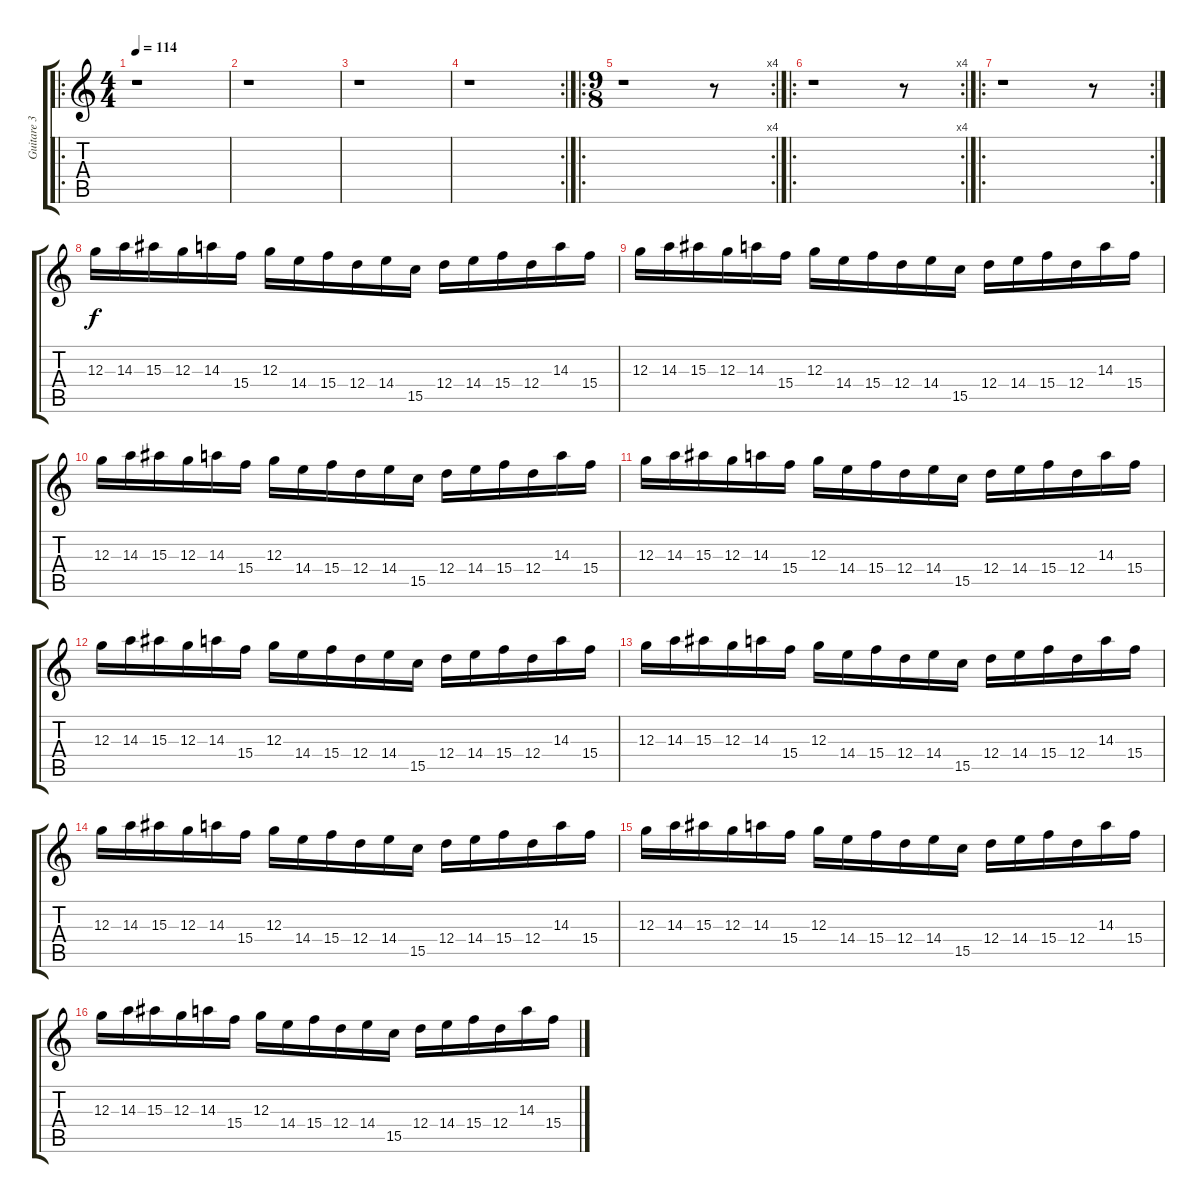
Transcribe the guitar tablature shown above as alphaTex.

\track ("Guitare 3 + solo" "Guitare 3 ") {instrument distortionguitar}
\staff {score tabs}
\tuning (E4 B3 G3 D3 A2 E2) {hide}
\ro
\ts (4 4)
\tempo 114
\clef g2
\ks c
r.1{dy f instrument distortionguitar} |
r.1 |
r.1 |
\rc 2
r.1 |
\ro
\rc 4
\ts (9 8)
r.1 r.8 |
\ro
\rc 4
r.1 r.8 |
\ro
\rc 2
r.1 r.8 |
12.3.16 14.3.16 15.3.16 12.3.16 14.3.16 15.4.16 12.3.16 14.4.16 15.4.16 12.4.16 14.4.16 15.5.16 12.4.16 14.4.16 15.4.16 12.4.16 14.3.16 15.4.16 |
12.3.16 14.3.16 15.3.16 12.3.16 14.3.16 15.4.16 12.3.16 14.4.16 15.4.16 12.4.16 14.4.16 15.5.16 12.4.16 14.4.16 15.4.16 12.4.16 14.3.16 15.4.16 |
12.3.16 14.3.16 15.3.16 12.3.16 14.3.16 15.4.16 12.3.16 14.4.16 15.4.16 12.4.16 14.4.16 15.5.16 12.4.16 14.4.16 15.4.16 12.4.16 14.3.16 15.4.16 |
12.3.16 14.3.16 15.3.16 12.3.16 14.3.16 15.4.16 12.3.16 14.4.16 15.4.16 12.4.16 14.4.16 15.5.16 12.4.16 14.4.16 15.4.16 12.4.16 14.3.16 15.4.16 |
12.3.16 14.3.16 15.3.16 12.3.16 14.3.16 15.4.16 12.3.16 14.4.16 15.4.16 12.4.16 14.4.16 15.5.16 12.4.16 14.4.16 15.4.16 12.4.16 14.3.16 15.4.16 |
12.3.16 14.3.16 15.3.16 12.3.16 14.3.16 15.4.16 12.3.16 14.4.16 15.4.16 12.4.16 14.4.16 15.5.16 12.4.16 14.4.16 15.4.16 12.4.16 14.3.16 15.4.16 |
12.3.16 14.3.16 15.3.16 12.3.16 14.3.16 15.4.16 12.3.16 14.4.16 15.4.16 12.4.16 14.4.16 15.5.16 12.4.16 14.4.16 15.4.16 12.4.16 14.3.16 15.4.16 |
12.3.16 14.3.16 15.3.16 12.3.16 14.3.16 15.4.16 12.3.16 14.4.16 15.4.16 12.4.16 14.4.16 15.5.16 12.4.16 14.4.16 15.4.16 12.4.16 14.3.16 15.4.16 |
12.3.16 14.3.16 15.3.16 12.3.16 14.3.16 15.4.16 12.3.16 14.4.16 15.4.16 12.4.16 14.4.16 15.5.16 12.4.16 14.4.16 15.4.16 12.4.16 14.3.16 15.4.16
